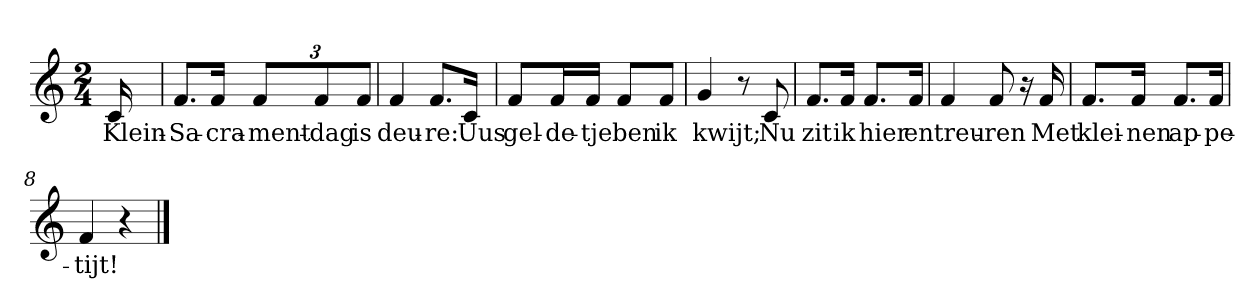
**kern	**text
*part1	*part1
*staff1	*staff1
*clefG2	*
*k[]	*
*C:	*
*M2/4	*
*MM120	*
=	=
16c	Klein-
=1	=1
8.f/L	-Sa-
16f/Jk	-cra-
12f/L	-ment-
12f/	-dag
12f/J	is
=2	=2
4f	deu-
8.f/L	-re:
16c/Jk	Uus
=3	=3
8f/L	gel-
16f/L	-de-
16f/JJ	-tje
8f/L	ben
8f/J	ik
=4	=4
4g	kwijt;
8r	.
8c	Nu
=5	=5
8.f/L	zit
16f/Jk	ik
8.f/L	hier
16f/Jk	en
=6	=6
4f	treu-
8f	-ren
16r	.
16f	Met
=7	=7
8.f/L	klei-
16f/Jk	-nen
8.f/L	ap-
16f/Jk	-pe-
=8	=8
4f	-tijt!
4r	.
==	==
*-	*-
